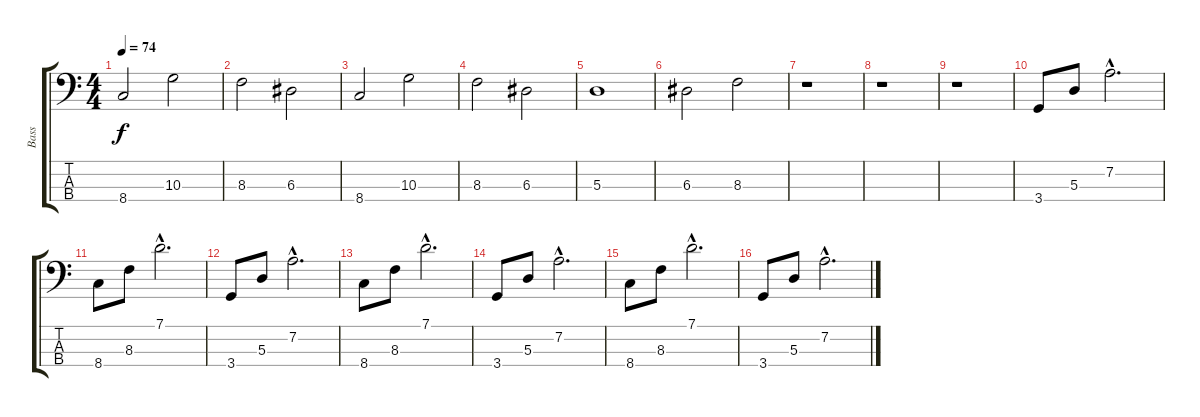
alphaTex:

\track ("Bass" "Bass") {instrument electricbassfinger}
\staff {score tabs}
\tuning (G2 D2 A1 E1) {hide}
\ts (4 4)
\tempo 74
\clef f4
\ks c
8.4.2{dy f} 10.3.2 |
8.3.2 6.3.2 |
8.4.2 10.3.2 |
8.3.2 6.3.2 |
5.3.1 |
6.3.2 8.3.2 |
r.1 |
r.1 |
r.1 |
3.4.8 5.3.8 7.2{hac}.2{d} |
8.4.8 8.3.8 7.1{hac}.2{d} |
3.4.8 5.3.8 7.2{hac}.2{d} |
8.4.8 8.3.8 7.1{hac}.2{d} |
3.4.8 5.3.8 7.2{hac}.2{d} |
8.4.8 8.3.8 7.1{hac}.2{d} |
3.4.8 5.3.8 7.2{hac}.2{d}
